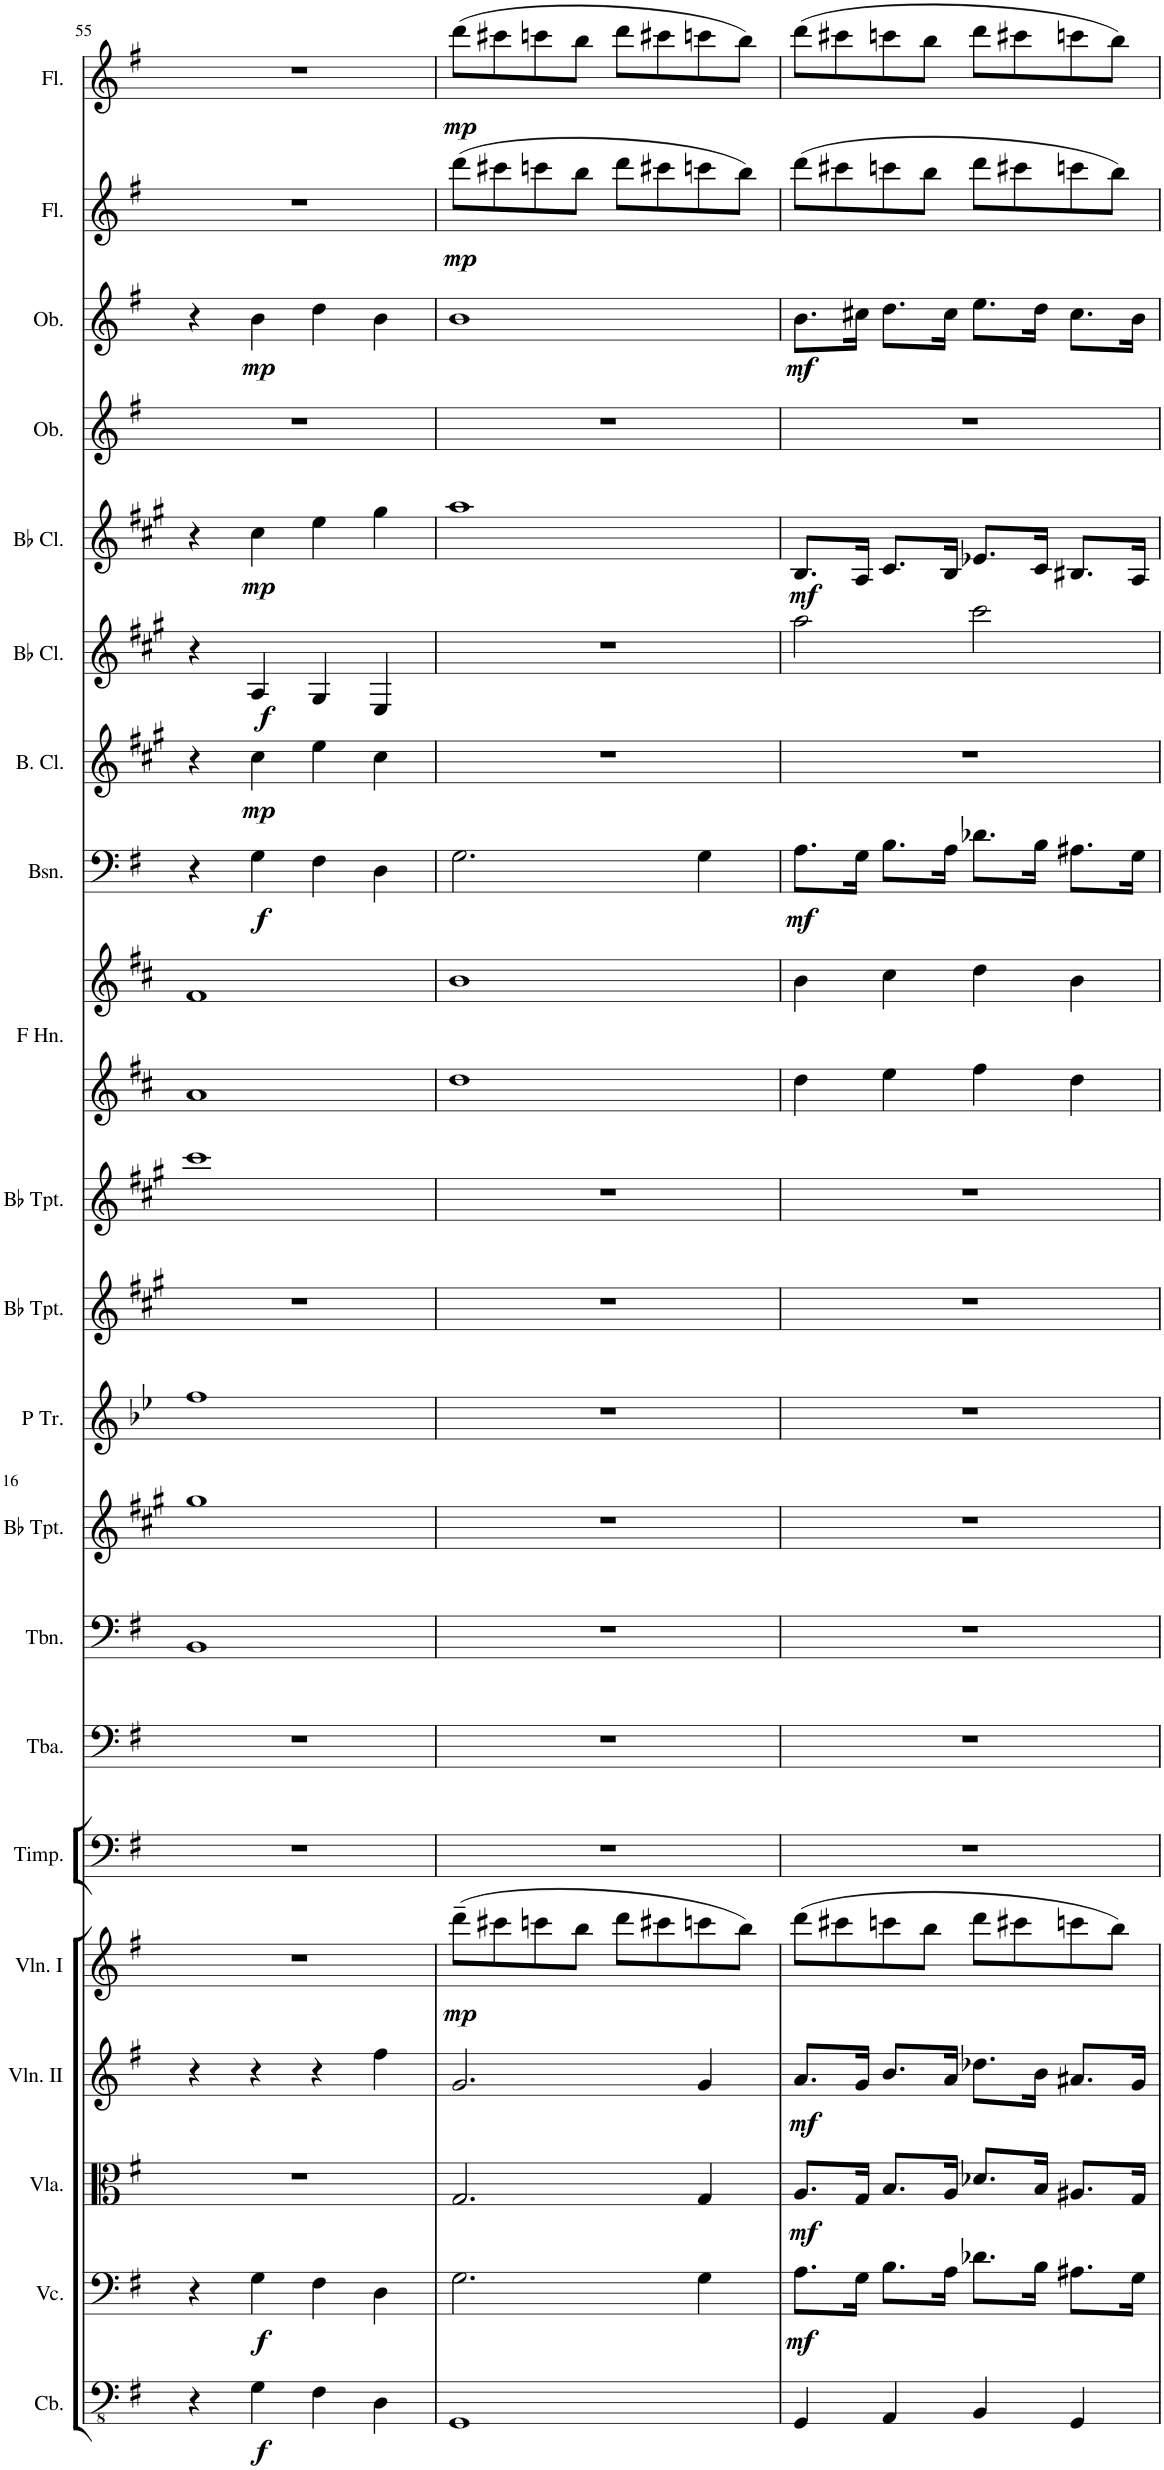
**kern	**dynam	**kern	**dynam	**kern	**dynam	**kern	**dynam	**kern	**dynam	**kern	**kern	**kern	**kern	**kern	**kern	**kern	**kern	**kern	**kern	**dynam	**kern	**dynam	**kern	**dynam	**kern	**dynam	**kern	**kern	**dynam	**kern	**dynam	**kern	**dynam
*part21	*part21	*part20	*part20	*part19	*part19	*part18	*part18	*part17	*part17	*part16	*part15	*part14	*part13	*part12	*part11	*part10	*part9	*part9	*part8	*part8	*part7	*part7	*part6	*part6	*part5	*part5	*part4	*part3	*part3	*part2	*part2	*part1	*part1
*staff22	*staff22	*staff21	*staff21	*staff20	*staff20	*staff19	*staff19	*staff18	*staff18	*staff17	*staff16	*staff15	*staff14	*staff13	*staff12	*staff11	*staff10	*staff9	*staff8	*staff8	*staff7	*staff7	*staff6	*staff6	*staff5	*staff5	*staff4	*staff3	*staff3	*staff2	*staff2	*staff1	*staff1
*I"Contrabasses	*	*I"Violoncellos	*	*I"Violas	*	*I"Violins II	*	*I"Violins I	*	*I"Timpani	*I"Tuba	*I"Trombone	*I"Trumpet 2	*I"Piccolo Trumpet	*I"Bb Trumpet	*I"Trumpet 1	*I"Horns in F	*	*I"Bassoons	*	*I"Bass Clarinet	*	*I"Clarinet 2	*	*I"Clarinet 1	*	*I"Oboe 2	*I"Oboe 1	*	*I"Flute 2	*	*I"Flute 1	*
*I'Cb.	*	*I'Vc.	*	*I'Vla.	*	*I'Vln. II	*	*I'Vln. I	*	*I'Timp.	*I'Tba.	*I'Tbn.	*	*I'P Tr.	*I'Bb Tpt.	*	*	*	*I'Bsn.	*	*I'B. Cl.	*	*	*	*	*	*I'Ob.	*I'Ob.	*	*I'Fl.	*	*I'Fl.	*
!!LO:PB:g=z
*clefFv4	*	*clefF4	*	*clefC3	*	*clefG2	*	*clefG2	*	*clefF4	*clefF4	*clefF4	*clefG2	*clefG2	*clefG2	*clefG2	*clefG2	*clefG2	*clefF4	*	*clefG2	*	*clefG2	*	*clefG2	*	*clefG2	*clefG2	*	*clefG2	*	*clefG2	*
*Trd7c12	*	*	*	*	*	*	*	*	*	*	*	*	*Trd1c2	*Trd2c3	*Trd1c2	*Trd1c2	*Trd4c7	*Trd4c7	*	*	*Trd8c14	*	*Trd1c2	*	*Trd1c2	*	*	*	*	*	*	*	*
*k[f#]	*	*k[f#]	*	*k[f#]	*	*k[f#]	*	*k[f#]	*	*k[f#]	*k[f#]	*k[f#]	*k[f#c#g#]	*k[b-e-]	*k[f#c#g#]	*k[f#c#g#]	*k[f#c#]	*k[f#c#]	*k[f#]	*	*k[f#c#g#]	*	*k[f#c#g#]	*	*k[f#c#g#]	*	*k[f#]	*k[f#]	*	*k[f#]	*	*k[f#]	*
*M4/4	*	*M4/4	*	*M4/4	*	*M4/4	*	*M4/4	*	*M4/4	*M4/4	*M4/4	*M4/4	*M4/4	*M4/4	*M4/4	*M4/4	*M4/4	*M4/4	*	*M4/4	*	*M4/4	*	*M4/4	*	*M4/4	*M4/4	*	*M4/4	*	*M4/4	*
=55	=55	=55	=55	=55	=55	=55	=55	=55	=55	=55	=55	=55	=55	=55	=55	=55	=55	=55	=55	=55	=55	=55	=55	=55	=55	=55	=55	=55	=55	=55	=55	=55	=55
4r	.	4r	.	1r	.	4r	.	1r	.	1r	1r	1BB	1gg#	1ff	1r	1ccc#	1a	1f#	4r	.	4r	.	4r	.	4r	.	1r	4r	.	1r	.	1r	.
!	!LO:DY:b	!	!LO:DY:b	!	!	!	!	!	!	!	!	!	!	!	!	!	!	!	!	!LO:DY:b	!	!LO:DY:b	!	!LO:DY:b	!	!LO:DY:b	!	!	!LO:DY:b	!	!	!	!
4GG\	f	4G\	f	.	.	4r	.	.	.	.	.	.	.	.	.	.	.	.	4G\	f	4cc#\	mp	4A/	f	4cc#\	mp	.	4b\	mp	.	.	.	.
4FF#\	.	4F#\	.	.	.	4r	.	.	.	.	.	.	.	.	.	.	.	.	4F#\	.	4ee\	.	4G#/	.	4ee\	.	.	4dd\	.	.	.	.	.
4DD\	.	4D\	.	.	.	4ff#\	.	.	.	.	.	.	.	.	.	.	.	.	4D\	.	4cc#\	.	4E/	.	4gg#\	.	.	4b\	.	.	.	.	.
=56	=56	=56	=56	=56	=56	=56	=56	=56	=56	=56	=56	=56	=56	=56	=56	=56	=56	=56	=56	=56	=56	=56	=56	=56	=56	=56	=56	=56	=56	=56	=56	=56	=56
!	!	!	!	!	!	!	!	!	!LO:DY:b	!	!	!	!	!	!	!	!	!	!	!	!	!	!	!	!	!	!	!	!	!	!LO:DY:b	!	!LO:DY:b
1GGG	.	2.G\	.	2.G/	.	2.g/	.	(8ddd~\L	mp	1r	1r	1r	1r	1r	1r	1r	1dd	1b	2.G\	.	1r	.	1r	.	1aa	.	1r	1b	.	(8ddd\L	mp	(8ddd\L	mp
.	.	.	.	.	.	.	.	8ccc#X\	.	.	.	.	.	.	.	.	.	.	.	.	.	.	.	.	.	.	.	.	.	8ccc#X\	.	8ccc#X\	.
.	.	.	.	.	.	.	.	8cccn\	.	.	.	.	.	.	.	.	.	.	.	.	.	.	.	.	.	.	.	.	.	8cccn\	.	8cccn\	.
.	.	.	.	.	.	.	.	8bb\J	.	.	.	.	.	.	.	.	.	.	.	.	.	.	.	.	.	.	.	.	.	8bb\J	.	8bb\J	.
.	.	.	.	.	.	.	.	8ddd\L	.	.	.	.	.	.	.	.	.	.	.	.	.	.	.	.	.	.	.	.	.	8ddd\L	.	8ddd\L	.
.	.	.	.	.	.	.	.	8ccc#X\	.	.	.	.	.	.	.	.	.	.	.	.	.	.	.	.	.	.	.	.	.	8ccc#X\	.	8ccc#X\	.
.	.	4G\	.	4G/	.	4g/	.	8cccn\	.	.	.	.	.	.	.	.	.	.	4G\	.	.	.	.	.	.	.	.	.	.	8cccn\	.	8cccn\	.
.	.	.	.	.	.	.	.	8bb\J)	.	.	.	.	.	.	.	.	.	.	.	.	.	.	.	.	.	.	.	.	.	8bb\J)	.	8bb\J)	.
=57	=57	=57	=57	=57	=57	=57	=57	=57	=57	=57	=57	=57	=57	=57	=57	=57	=57	=57	=57	=57	=57	=57	=57	=57	=57	=57	=57	=57	=57	=57	=57	=57	=57
!	!	!	!LO:DY:b	!	!LO:DY:b	!	!LO:DY:b	!	!	!	!	!	!	!	!	!	!	!	!	!LO:DY:b	!	!	!	!	!	!LO:DY:b	!	!	!LO:DY:b	!	!	!	!
4GGG/	.	8.A\L	mf	8.A/L	mf	8.a/L	mf	(8ddd\L	.	1r	1r	1r	1r	1r	1r	1r	4dd\	4b\	8.A\L	mf	1r	.	2aa\	.	8.B/L	mf	1r	8.b\L	mf	(8ddd\L	.	(8ddd\L	.
.	.	.	.	.	.	.	.	8ccc#X\	.	.	.	.	.	.	.	.	.	.	.	.	.	.	.	.	.	.	.	.	.	8ccc#X\	.	8ccc#X\	.
.	.	16G\Jk	.	16G/Jk	.	16g/Jk	.	.	.	.	.	.	.	.	.	.	.	.	16G\Jk	.	.	.	.	.	16A/Jk	.	.	16cc#X\Jk	.	.	.	.	.
4AAA/	.	8.B\L	.	8.B/L	.	8.b/L	.	8cccn\	.	.	.	.	.	.	.	.	4ee\	4cc#\	8.B\L	.	.	.	.	.	8.c#/L	.	.	8.dd\L	.	8cccn\	.	8cccn\	.
.	.	.	.	.	.	.	.	8bb\J	.	.	.	.	.	.	.	.	.	.	.	.	.	.	.	.	.	.	.	.	.	8bb\J	.	8bb\J	.
.	.	16A\Jk	.	16A/Jk	.	16a/Jk	.	.	.	.	.	.	.	.	.	.	.	.	16A\Jk	.	.	.	.	.	16B/Jk	.	.	16cc#\Jk	.	.	.	.	.
4BBB/	.	8.d-X\L	.	8.d-X/L	.	8.dd-X\L	.	8ddd\L	.	.	.	.	.	.	.	.	4ff#\	4dd\	8.d-X\L	.	.	.	2ccc#\	.	8.e-X/L	.	.	8.ee\L	.	8ddd\L	.	8ddd\L	.
.	.	.	.	.	.	.	.	8ccc#X\	.	.	.	.	.	.	.	.	.	.	.	.	.	.	.	.	.	.	.	.	.	8ccc#X\	.	8ccc#X\	.
.	.	16B\Jk	.	16B/Jk	.	16b\Jk	.	.	.	.	.	.	.	.	.	.	.	.	16B\Jk	.	.	.	.	.	16c#/Jk	.	.	16dd\Jk	.	.	.	.	.
4GGG/	.	8.A#X\L	.	8.A#X/L	.	8.a#X/L	.	8cccn\	.	.	.	.	.	.	.	.	4dd\	4b\	8.A#X\L	.	.	.	.	.	8.B#X/L	.	.	8.cc#\L	.	8cccn\	.	8cccn\	.
.	.	.	.	.	.	.	.	8bb\J)	.	.	.	.	.	.	.	.	.	.	.	.	.	.	.	.	.	.	.	.	.	8bb\J)	.	8bb\J)	.
.	.	16G\Jk	.	16G/Jk	.	16g/Jk	.	.	.	.	.	.	.	.	.	.	.	.	16G\Jk	.	.	.	.	.	16A/Jk	.	.	16b\Jk	.	.	.	.	.
=	=	=	=	=	=	=	=	=	=	=	=	=	=	=	=	=	=	=	=	=	=	=	=	=	=	=	=	=	=	=	=	=	=
*-	*-	*-	*-	*-	*-	*-	*-	*-	*-	*-	*-	*-	*-	*-	*-	*-	*-	*-	*-	*-	*-	*-	*-	*-	*-	*-	*-	*-	*-	*-	*-	*-	*-
